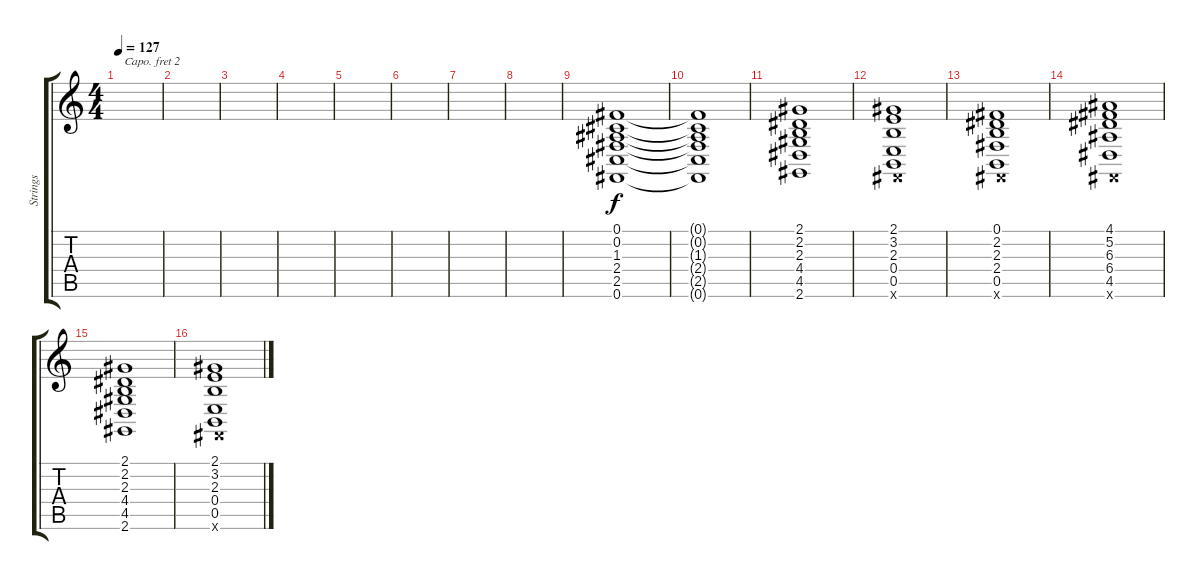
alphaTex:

\track ("Strings" "Strings") {instrument stringensemble1}
\staff {score tabs}
\capo 2
\tuning (E4 B3 G3 D3 A2 E2) {hide}
\ts (4 4)
\tempo 127
\clef g2
\ks c
|
|
|
|
|
|
|
|
(0.1 0.2 1.3 2.4 2.5 0.6).1{volume 12} |
(0.1{t} 0.2{t} 1.3{t} 2.4{t} 2.5{t} 0.6{t}).1 |
(2.1 2.2 2.3 4.4 4.5 2.6).1{volume 10} |
(2.1 3.2 2.3 0.4 0.5 0.6{x}).1 |
(0.1 2.2 2.3 2.4 0.5 0.6{x}).1 |
(4.1 5.2 6.3 6.4 4.5 0.6{x}).1 |
(2.1 2.2 2.3 4.4 4.5 2.6).1 |
(2.1 3.2 2.3 0.4 0.5 0.6{x}).1
